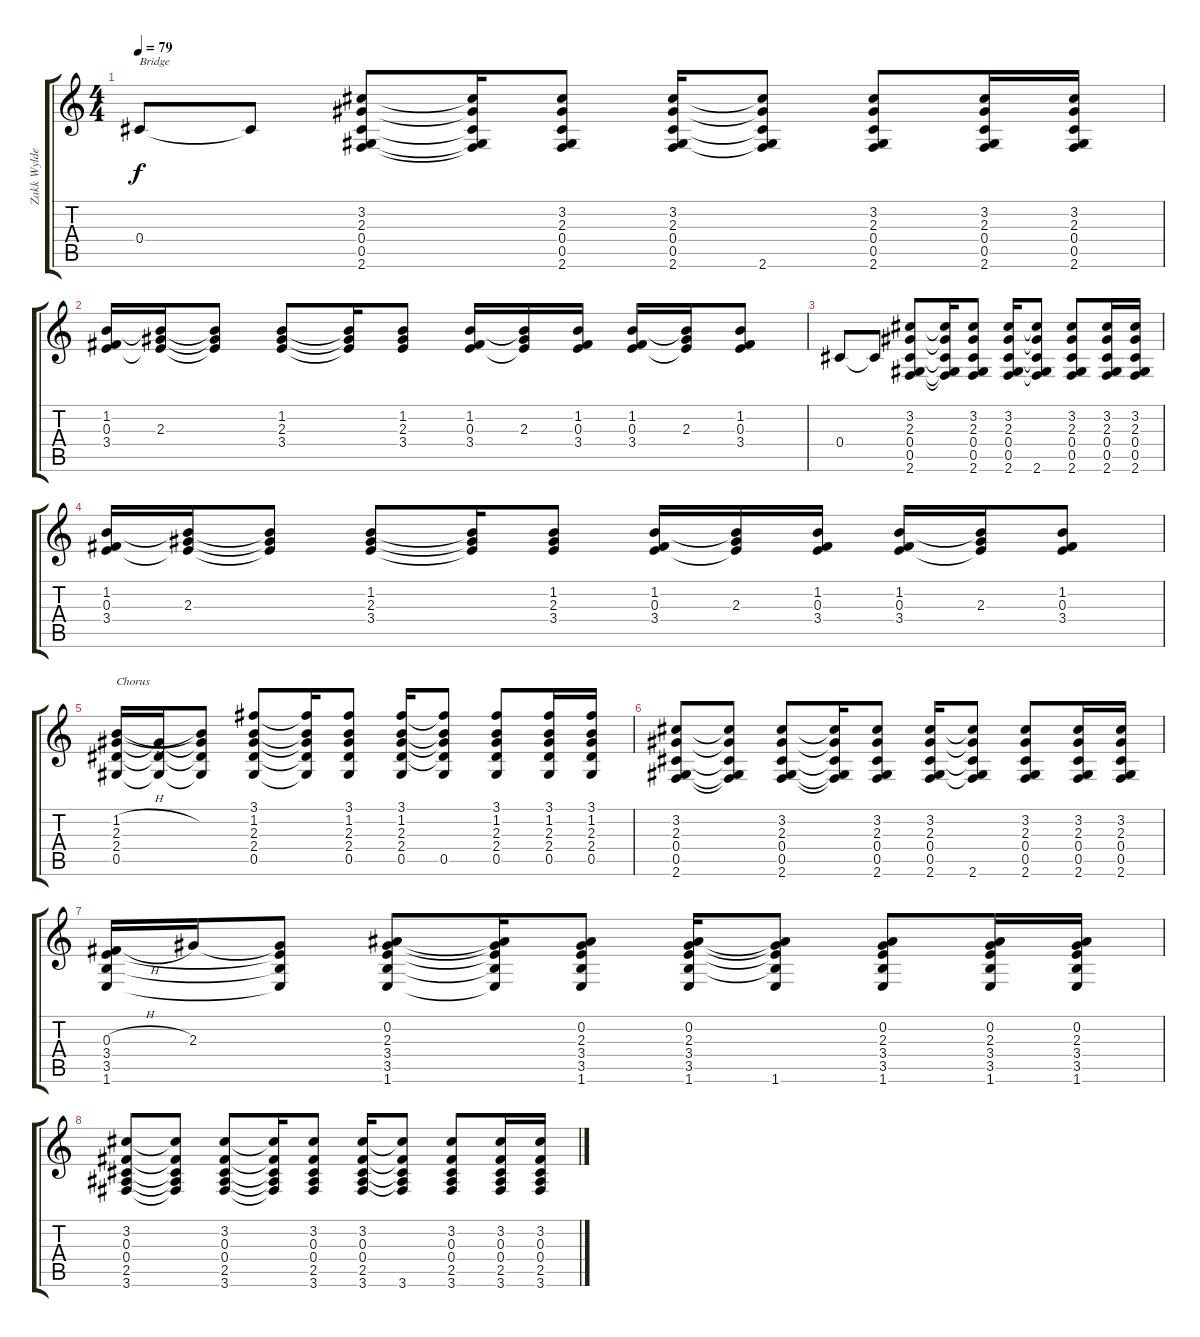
\track ("Zakk Wylde (Acoustic)" "Zakk Wylde") {instrument acousticguitarsteel}
\staff {score tabs}
\tuning (Eb4 Bb3 Gb3 Db3 Ab2 Eb2) {hide}
\ts (4 4)
\tempo 79
\clef g2
\ks c
0.4.8{txt "Bridge" dy f} 0.4{t}.8 (3.2 2.3 0.4 0.5 2.6).8 (3.2{t} 2.3{t} 0.4{t} 0.5{t} 2.6{t}).16 (3.2 2.3 0.4 0.5 2.6).8 (3.2 2.3 0.4 0.5 2.6).16 (3.2{t} 2.3{t} 0.4{t} 0.5{t} 2.6).8 (3.2 2.3 0.4 0.5 2.6).8 (3.2 2.3 0.4 0.5 2.6).16 (3.2 2.3 0.4 0.5 2.6).16 |
(1.2 0.3 3.4).16 (1.2{t} 2.3 3.4{t}).16 (1.2{t} 2.3{t} 3.4{t}).8 (1.2 2.3 3.4).8 (1.2{t} 2.3{t} 3.4{t}).16 (1.2 2.3 3.4).8 (1.2 0.3 3.4).16 (1.2{t} 2.3 3.4{t}).16 (1.2 0.3 3.4).16 (1.2 0.3 3.4).16 (1.2{t} 2.3 3.4{t}).16 (1.2 0.3 3.4).8 |
0.4.8 0.4{t}.8 (3.2 2.3 0.4 0.5 2.6).8 (3.2{t} 2.3{t} 0.4{t} 0.5{t} 2.6{t}).16 (3.2 2.3 0.4 0.5 2.6).8 (3.2 2.3 0.4 0.5 2.6).16 (3.2{t} 2.3{t} 0.4{t} 0.5{t} 2.6).8 (3.2 2.3 0.4 0.5 2.6).8 (3.2 2.3 0.4 0.5 2.6).16 (3.2 2.3 0.4 0.5 2.6).16 |
(1.2 0.3 3.4).16 (1.2{t} 2.3 3.4{t}).16 (1.2{t} 2.3{t} 3.4{t}).8 (1.2 2.3 3.4).8 (1.2{t} 2.3{t} 3.4{t}).16 (1.2 2.3 3.4).8 (1.2 0.3 3.4).16 (1.2{t} 2.3 3.4{t}).16 (1.2 0.3 3.4).16 (1.2 0.3 3.4).16 (1.2{t} 2.3 3.4{t}).16 (1.2 0.3 3.4).8 |
(1.2{h} 2.3 2.4 0.5).16{txt "Chorus"} (2.3{t} 2.4{t} 0.5{t}).16 (1.2{t} 2.3{t} 2.4{t} 0.5{t}).8 (3.1 1.2 2.3 2.4 0.5).8 (3.1{t} 1.2{t} 2.3{t} 2.4{t} 0.5{t}).16 (3.1 1.2 2.3 2.4 0.5).8 (3.1 1.2 2.3 2.4 0.5).16 (3.1{t} 1.2{t} 2.3{t} 2.4{t} 0.5).8 (3.1 1.2 2.3 2.4 0.5).8 (3.1 1.2 2.3 2.4 0.5).16 (3.1 1.2 2.3 2.4 0.5).16 |
(3.2 2.3 0.4 0.5 2.6).8 (3.2{t} 2.3{t} 0.4{t} 0.5{t} 2.6{t}).8 (3.2 2.3 0.4 0.5 2.6).8 (3.2{t} 2.3{t} 0.4{t} 0.5{t} 2.6{t}).16 (3.2 2.3 0.4 0.5 2.6).8 (3.2 2.3 0.4 0.5 2.6).16 (3.2{t} 2.3{t} 0.4{t} 0.5{t} 2.6).8 (3.2 2.3 0.4 0.5 2.6).8 (3.2 2.3 0.4 0.5 2.6).16 (3.2 2.3 0.4 0.5 2.6).16 |
(0.3{h} 3.4 3.5 1.6).16 2.3.16 (2.3{t} 3.4{t} 3.5{t} 1.6{t}).8 (0.2 2.3 3.4 3.5 1.6).8 (0.2{t} 2.3{t} 3.4{t} 3.5{t} 1.6{t}).16 (0.2 2.3 3.4 3.5 1.6).8 (0.2 2.3 3.4 3.5 1.6).16 (0.2{t} 2.3{t} 3.4{t} 3.5{t} 1.6).8 (0.2 2.3 3.4 3.5 1.6).8 (0.2 2.3 3.4 3.5 1.6).16 (0.2 2.3 3.4 3.5 1.6).16 |
(3.2 0.3 0.4 2.5 3.6).8 (3.2{t} 0.3{t} 0.4{t} 2.5{t} 3.6{t}).8 (3.2 0.3 0.4 2.5 3.6).8 (3.2{t} 0.3{t} 0.4{t} 2.5{t} 3.6{t}).16 (3.2 0.3 0.4 2.5 3.6).8 (3.2 0.3 0.4 2.5 3.6).16 (3.2{t} 0.3{t} 0.4{t} 2.5{t} 3.6).8 (3.2 0.3 0.4 2.5 3.6).8 (3.2 0.3 0.4 2.5 3.6).16 (3.2 0.3 0.4 2.5 3.6).16
